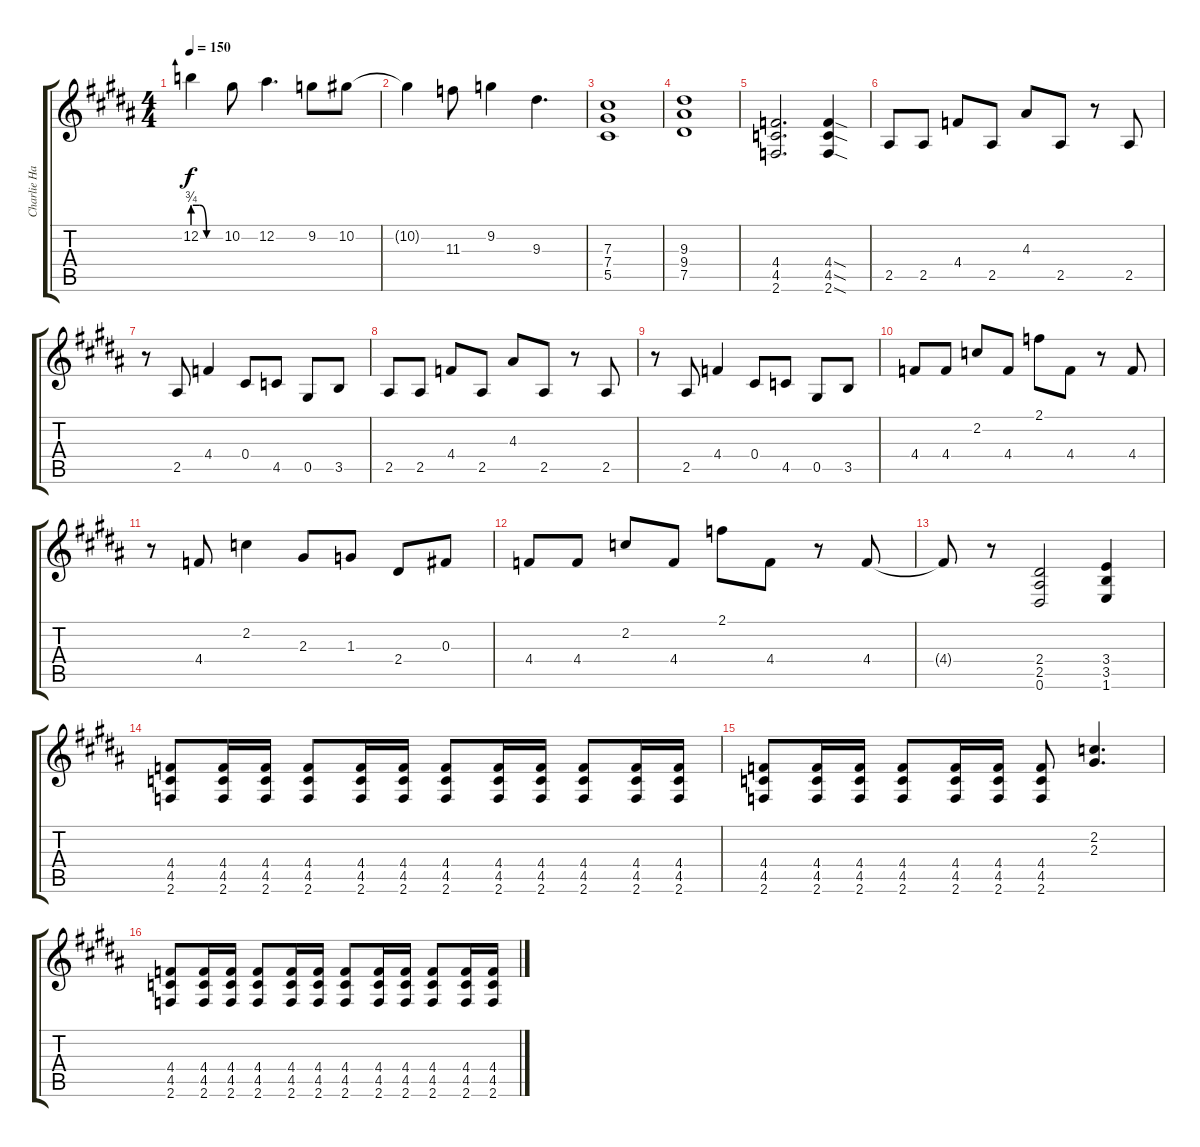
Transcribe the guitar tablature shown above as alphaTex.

\track ("Charlie Hargrett Guitar" "Charlie Ha") {instrument overdrivenguitar}
\staff {score tabs}
\tuning (Eb4 Bb3 Gb3 Db3 Ab2 Eb2) {hide}
\ts (4 4)
\tempo 150
\clef g2
\ks b
12.2{be (custom 0 3 15 3 30 0 60 0)}.4{dy f} 10.2.8 12.2.4{d} 9.2.8 10.2.8 |
10.2{t}.4 11.3.8 9.2.4 9.3.4{d} |
(7.3 7.4 5.5).1{volume 10} |
(9.3 9.4 7.5).1 |
(4.4 4.5 2.6).2{d} (4.4{sod} 4.5{sod} 2.6{sod}).4 |
2.5.8 2.5.8 4.4.8 2.5.8 4.3.8 2.5.8 r.8 2.5.8 |
r.8 2.5.8 4.4.4 0.4.8 4.5.8 0.5.8 3.5.8 |
2.5.8 2.5.8 4.4.8 2.5.8 4.3.8 2.5.8 r.8 2.5.8 |
r.8 2.5.8 4.4.4 0.4.8 4.5.8 0.5.8 3.5.8 |
4.4.8 4.4.8 2.2.8 4.4.8 2.1.8 4.4.8 r.8 4.4.8 |
r.8 4.4.8 2.2.4 2.3.8 1.3.8 2.4.8 0.3.8 |
4.4.8 4.4.8 2.2.8 4.4.8 2.1.8 4.4.8 r.8 4.4.8 |
4.4{t}.8 r.8 (2.4 2.5 0.6).2 (3.4 3.5 1.6).4 |
(4.4 4.5 2.6).8 (4.4 4.5 2.6).16 (4.4 4.5 2.6).16 (4.4 4.5 2.6).8 (4.4 4.5 2.6).16 (4.4 4.5 2.6).16 (4.4 4.5 2.6).8 (4.4 4.5 2.6).16 (4.4 4.5 2.6).16 (4.4 4.5 2.6).8 (4.4 4.5 2.6).16 (4.4 4.5 2.6).16 |
(4.4 4.5 2.6).8 (4.4 4.5 2.6).16 (4.4 4.5 2.6).16 (4.4 4.5 2.6).8 (4.4 4.5 2.6).16 (4.4 4.5 2.6).16 (4.4 4.5 2.6).8 (2.2 2.3).4{d} |
(4.4 4.5 2.6).8 (4.4 4.5 2.6).16 (4.4 4.5 2.6).16 (4.4 4.5 2.6).8 (4.4 4.5 2.6).16 (4.4 4.5 2.6).16 (4.4 4.5 2.6).8 (4.4 4.5 2.6).16 (4.4 4.5 2.6).16 (4.4 4.5 2.6).8 (4.4 4.5 2.6).16 (4.4 4.5 2.6).16
